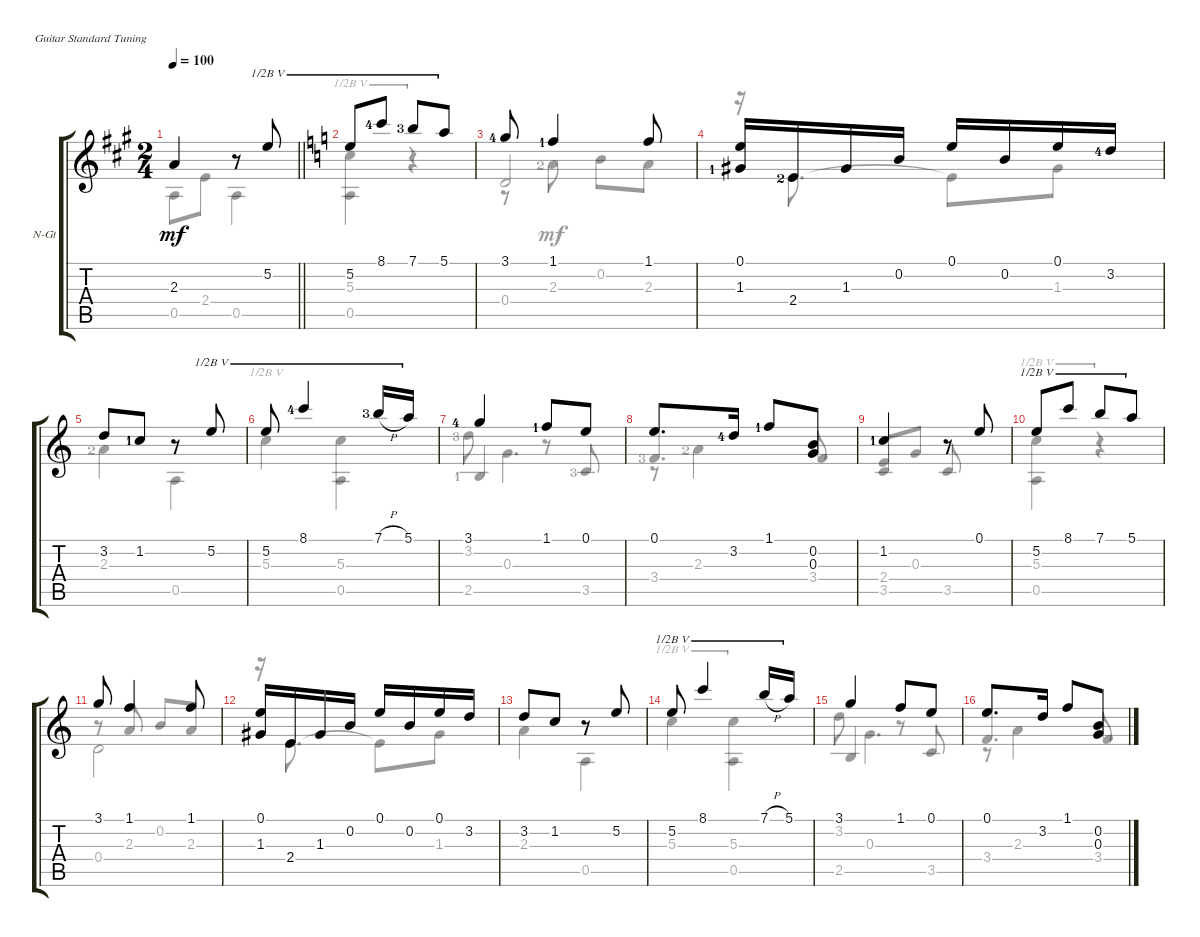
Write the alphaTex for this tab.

\defaultSystemsLayout 4
\bracketExtendMode groupsimilarinstruments
\firstSystemTrackNameOrientation horizontal
\otherSystemsTrackNameOrientation horizontal
\track ("Nylon Guitar" "N-Gt") {instrument acousticguitarnylon}
\staff {score tabs}
\tuning (E4 B3 G3 D3 A2 E2)
\voice
\ts (2 4)
\tempo 100
\clef g2
\barLineRight lightlight
\ks a
2.3.4{dy mf} r.8 5.2.8{barre (5 half)} |
\ks aminor
5.2.8{barre (5 half)} 8.1{lf 5}.8{barre (5 half)} 7.1{lf 4}.8{barre (5 half)} 5.1.8{barre (5 half)} |
3.1{lf 5}.8 1.1{lf 2}.4 1.1.8 |
(0.1 1.3{lf 2}).16 2.4{lf 3}.16 1.3.16 0.2.16 0.1.16 0.2.16 0.1.16 3.2{lf 5}.16 |
3.2.8 1.2{lf 2}.8 r.8 5.2.8{barre (5 half)} |
5.2.8{barre (5 half)} 8.1{lf 5}.4{barre (5 half)} 7.1{h lf 4}.16{barre (5 half)} 5.1.16{barre (5 half)} |
3.1{lf 5}.4 1.1{lf 2}.8 0.1.8 |
0.1.8{d} 3.2{lf 5}.16 1.1{lf 2}.8 (0.2 0.3).8 |
1.2{lf 2}.4 r.8 0.1.8 |
5.2.8{barre (5 half)} 8.1.8{barre (5 half)} 7.1.8{barre (5 half)} 5.1.8{barre (5 half)} |
3.1.8 1.1.4 1.1.8 |
(0.1 1.3).16 2.4.16 1.3.16 0.2.16 0.1.16 0.2.16 0.1.16 3.2.16 |
3.2.8 1.2.8 r.8 5.2.8 |
5.2.8{barre (5 half)} 8.1.4{barre (5 half)} 7.1{h}.16{barre (5 half)} 5.1.16{barre (5 half)} |
3.1.4 1.1.8 0.1.8 |
0.1.8{d} 3.2.16 1.1.8 (0.2 0.3).8
\voice
\clef g2
\ottava regular
\simile none
\barLineRight lightlight
\ks a
0.5.8{dy mf} 2.4.8 0.5.4 |
\ks aminor
(0.5 5.3).4{barre (5 half)} r.4{barre (5 half)} |
0.4.2{beam invert} |
r.16 2.4{lf 3}.8{d} 2.4{t}.8 1.3.8 |
2.3{lf 3}.4 0.5.4 |
5.3.4{barre (5 half)} (5.3 0.5).4 |
2.5{lf 2}.4{beam invert} r.8{beam invert} 3.5{lf 4}.8{beam invert} |
3.4{lf 4}.4{d beam invert} 3.4.8{beam invert} |
3.5.4{beam invert} |
(0.5 5.3).4{barre (5 half)} r.4{barre (5 half)} |
r.8{beam invert} 2.3.8{beam invert} 0.2.8{beam invert} 2.3.8 |
r.16 2.4.8{d} 2.4{t}.8 1.3.8 |
2.3.4 0.5.4 |
5.3.4{barre (5 half)} (5.3 0.5).4{barre (5 half)} |
2.5.4{beam invert} r.8{beam invert} 3.5.8{beam invert} |
3.4.4{d beam invert} 3.4.8{beam invert}
\voice
\clef g2
\ottava regular
\simile none
\barLineRight lightlight
\ks a
|
\ks aminor
|
r.8 2.3{lf 3}.8 0.2.8 2.3.8 |
|
|
|
3.2{lf 4}.8 0.3.4{d} |
r.8 2.3{lf 3}.4 |
2.4.8{beam invert} 0.3.8 3.5.8{beam invert} |
|
0.4.2 |
|
|
|
3.2.8 0.3.4{d} |
r.8 2.3.4
